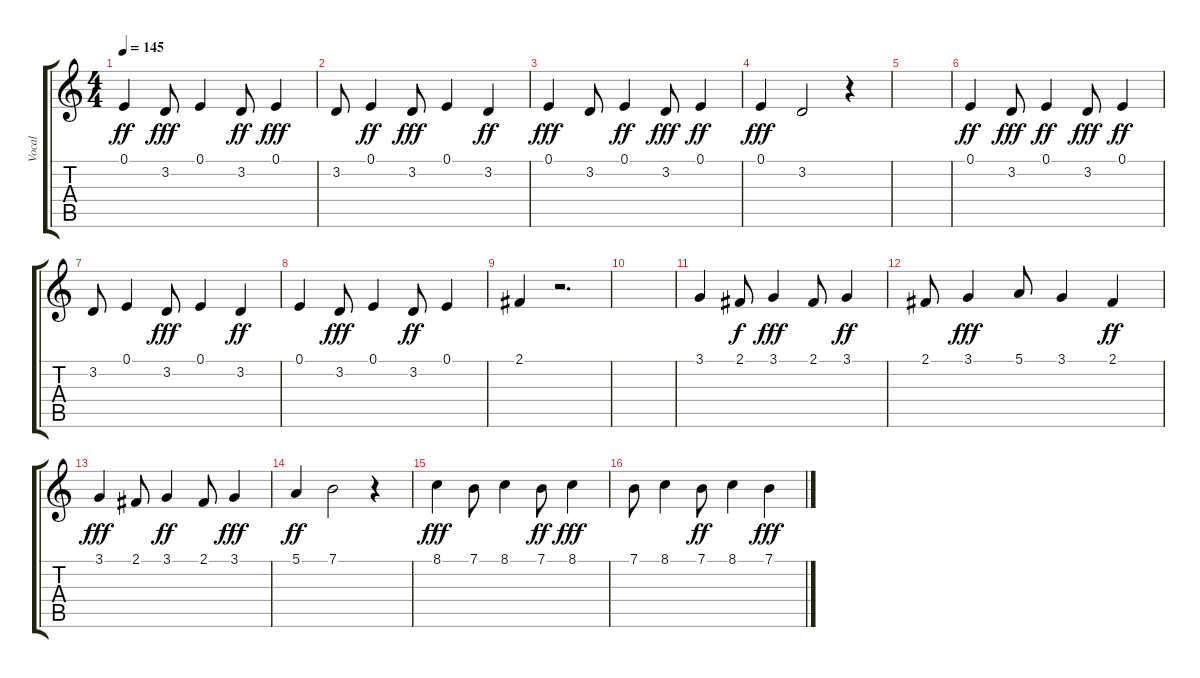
\track ("Vocal" "Vocal") {instrument choiraahs}
\staff {score tabs}
\tuning (E4 B3 G3 D3 A2 E2) {hide}
\ts (4 4)
\tempo 145
\clef g2
\ks c
0.1.4{dy ff} 3.2.8{dy fff} 0.1.4 3.2.8{dy ff} 0.1.4{dy fff} |
3.2.8 0.1.4{dy ff} 3.2.8{dy fff} 0.1.4 3.2.4{dy ff} |
0.1.4{dy fff} 3.2.8 0.1.4{dy ff} 3.2.8{dy fff} 0.1.4{dy ff} |
0.1.4{dy fff} 3.2.2 r.4 |
|
0.1.4{dy ff} 3.2.8{dy fff} 0.1.4{dy ff} 3.2.8{dy fff} 0.1.4{dy ff} |
3.2.8 0.1.4 3.2.8{dy fff} 0.1.4 3.2.4{dy ff} |
0.1.4 3.2.8{dy fff} 0.1.4 3.2.8{dy ff} 0.1.4 |
2.1.4 r.2{d} |
|
3.1.4 2.1.8{dy f} 3.1.4{dy fff} 2.1.8 3.1.4{dy ff} |
2.1.8 3.1.4{dy fff} 5.1.8 3.1.4 2.1.4{dy ff} |
3.1.4{dy fff} 2.1.8 3.1.4{dy ff} 2.1.8 3.1.4{dy fff} |
5.1.4{dy ff} 7.1.2 r.4 |
8.1.4{dy fff} 7.1.8 8.1.4 7.1.8{dy ff} 8.1.4{dy fff} |
7.1.8 8.1.4 7.1.8{dy ff} 8.1.4 7.1.4{dy fff}
